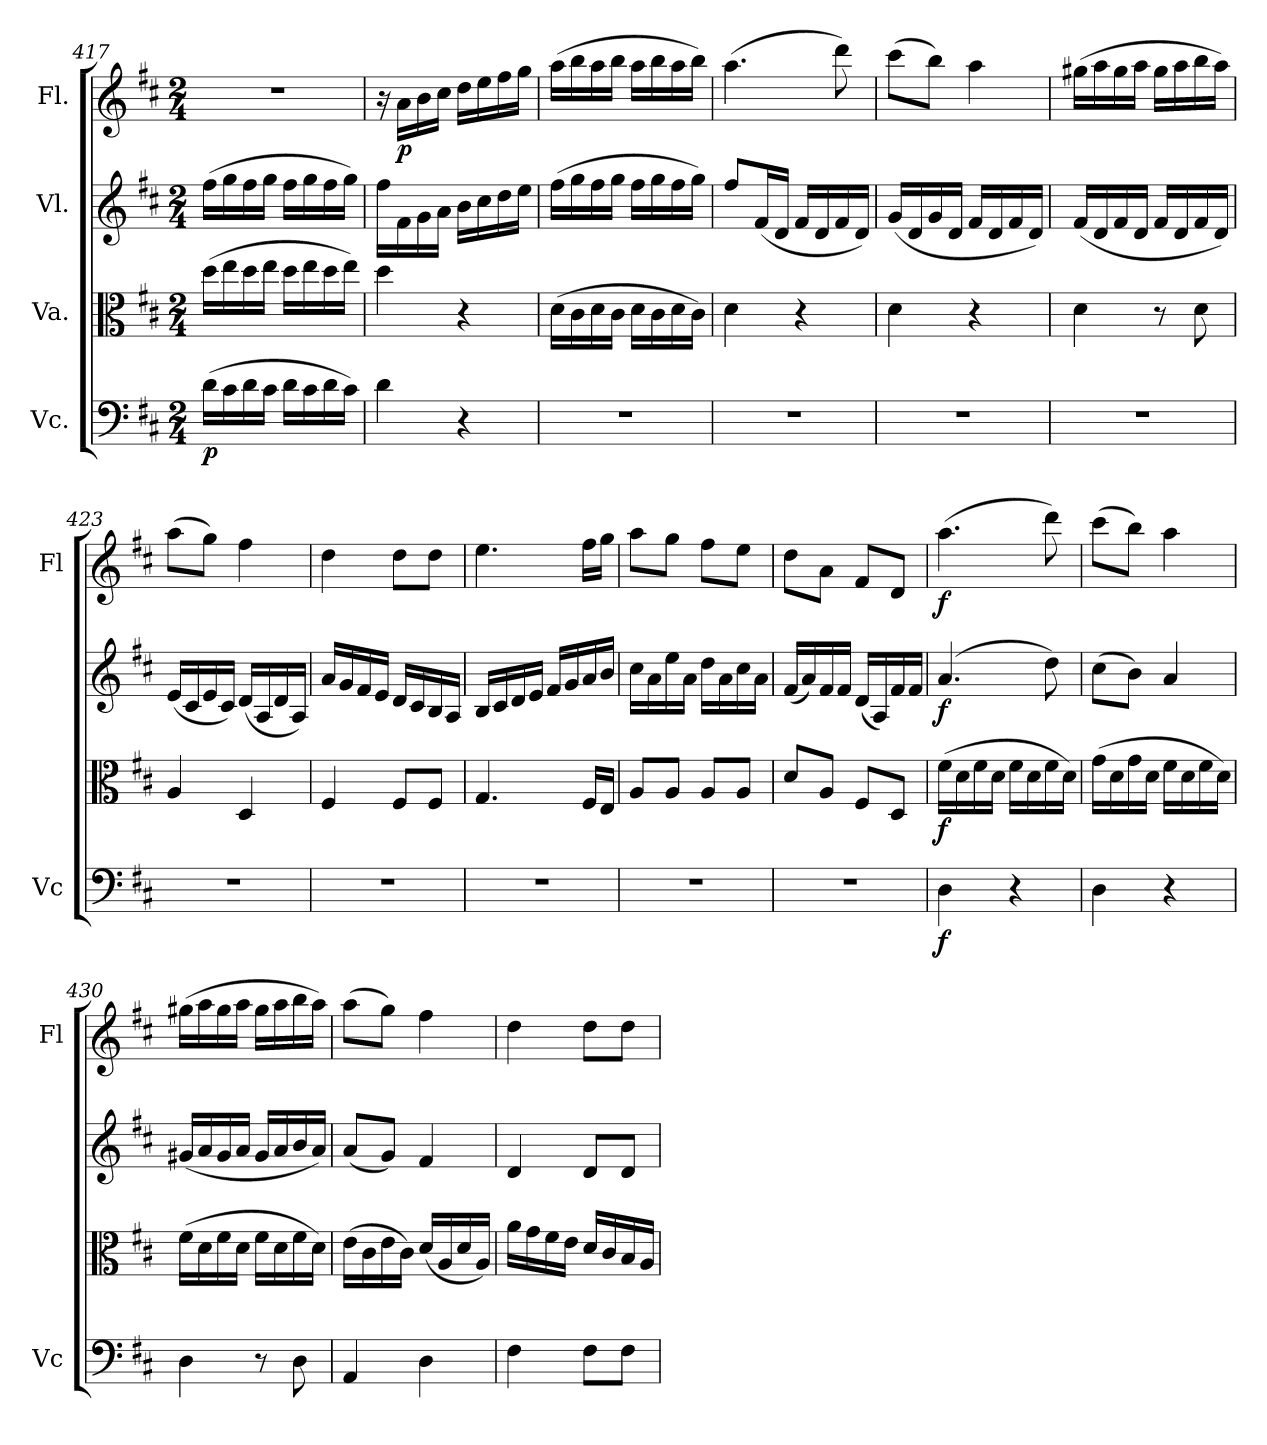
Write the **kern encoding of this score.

**kern	**dynam	**kern	**dynam	**kern	**dynam	**kern	**dynam
*part4	*part4	*part3	*part3	*part2	*part2	*part1	*part1
*staff4	*staff4	*staff3	*staff3	*staff2	*staff2	*staff1	*staff1
*I"Vc.	*	*I"Va.	*	*I"Vl.	*	*I"Fl.	*
*I'Vc	*	*	*	*	*	*I'Fl	*
!!LO:LB:g=z
*clefF4	*	*clefC3	*	*clefG2	*	*clefG2	*
*k[f#c#]	*	*k[f#c#]	*	*k[f#c#]	*	*k[f#c#]	*
*M2/4	*	*M2/4	*	*M2/4	*	*M2/4	*
=417	=417	=417	=417	=417	=417	=417	=417
!	!LO:DY:b	!	!	!	!	!	!
(>16d\LL	p	(>16dd\LL	.	(>16ff#\LL	.	2r	.
16c#\	.	16ee\	.	16gg\	.	.	.
16d\	.	16dd\	.	16ff#\	.	.	.
16c#\JJ	.	16ee\JJ	.	16gg\JJ	.	.	.
16d\LL	.	16dd\LL	.	16ff#\LL	.	.	.
16c#\	.	16ee\	.	16gg\	.	.	.
16d\	.	16dd\	.	16ff#\	.	.	.
16c#\JJ)	.	16ee\JJ)	.	16gg\JJ)	.	.	.
=418	=418	=418	=418	=418	=418	=418	=418
4d\	.	4dd\	.	16ff#\LL	.	16r	.
!	!	!	!	!	!	!	!LO:DY:b
.	.	.	.	16f#\	.	16a\LL	p
.	.	.	.	16g\	.	16b\	.
.	.	.	.	16a\JJ	.	16cc#\JJ	.
4r	.	4r	.	16b\LL	.	16dd\LL	.
.	.	.	.	16cc#\	.	16ee\	.
.	.	.	.	16dd\	.	16ff#\	.
.	.	.	.	16ee\JJ	.	16gg\JJ	.
=419	=419	=419	=419	=419	=419	=419	=419
2r	.	(>16d\LL	.	(>16ff#\LL	.	(>16aa\LL	.
.	.	16c#\	.	16gg\	.	16bb\	.
.	.	16d\	.	16ff#\	.	16aa\	.
.	.	16c#\JJ	.	16gg\JJ	.	16bb\JJ	.
.	.	16d\LL	.	16ff#\LL	.	16aa\LL	.
.	.	16c#\	.	16gg\	.	16bb\	.
.	.	16d\	.	16ff#\	.	16aa\	.
.	.	16c#\JJ)	.	16gg\JJ)	.	16bb\JJ)	.
=420	=420	=420	=420	=420	=420	=420	=420
2r	.	4d\	.	8ff#/L	.	(>4.aa\	.
.	.	.	.	(<16f#/L	.	.	.
.	.	.	.	16d/JJ	.	.	.
.	.	4r	.	16f#/LL	.	.	.
.	.	.	.	16d/	.	.	.
.	.	.	.	16f#/	.	8ddd\)	.
.	.	.	.	16d/JJ)	.	.	.
=421	=421	=421	=421	=421	=421	=421	=421
2r	.	4d\	.	(<16g/LL	.	(>8ccc#\L	.
.	.	.	.	16d/	.	.	.
.	.	.	.	16g/	.	8bb\J)	.
.	.	.	.	16d/JJ	.	.	.
.	.	4r	.	16f#/LL	.	4aa\	.
.	.	.	.	16d/	.	.	.
.	.	.	.	16f#/	.	.	.
.	.	.	.	16d/JJ)	.	.	.
=422	=422	=422	=422	=422	=422	=422	=422
2r	.	4d\	.	(<16f#/LL	.	(>16gg#X\LL	.
.	.	.	.	16d/	.	16aa\	.
.	.	.	.	16f#/	.	16gg#\	.
.	.	.	.	16d/JJ	.	16aa\JJ	.
.	.	8r	.	16f#/LL	.	16gg#\LL	.
.	.	.	.	16d/	.	16aa\	.
.	.	8d\	.	16f#/	.	16bb\	.
.	.	.	.	16d/JJ)	.	16aa\JJ)	.
!!LO:LB:g=z
=423	=423	=423	=423	=423	=423	=423	=423
2r	.	4A/	.	(<16e/LL	.	(>8aa\L	.
.	.	.	.	16c#/	.	.	.
.	.	.	.	16e/	.	8gg\J)	.
.	.	.	.	16c#/JJ)	.	.	.
.	.	4D/	.	(<16d/LL	.	4ff#\	.
.	.	.	.	16A/	.	.	.
.	.	.	.	16d/	.	.	.
.	.	.	.	16A/JJ)	.	.	.
=424	=424	=424	=424	=424	=424	=424	=424
2r	.	4F#/	.	16a/LL	.	4dd\	.
.	.	.	.	16g/	.	.	.
.	.	.	.	16f#/	.	.	.
.	.	.	.	16e/JJ	.	.	.
.	.	8F#/L	.	16d/LL	.	8dd\L	.
.	.	.	.	16c#/	.	.	.
.	.	8F#/J	.	16B/	.	8dd\J	.
.	.	.	.	16A/JJ	.	.	.
=425	=425	=425	=425	=425	=425	=425	=425
2r	.	4.G/	.	16B/LL	.	4.ee\	.
.	.	.	.	16c#/	.	.	.
.	.	.	.	16d/	.	.	.
.	.	.	.	16e/JJ	.	.	.
.	.	.	.	16f#/LL	.	.	.
.	.	.	.	16g/	.	.	.
.	.	16F#/LL	.	16a/	.	16ff#\LL	.
.	.	16E/JJ	.	16b/JJ	.	16gg\JJ	.
=426	=426	=426	=426	=426	=426	=426	=426
2r	.	8A/L	.	16cc#\LL	.	8aa\L	.
.	.	.	.	16a\	.	.	.
.	.	8A/J	.	16ee\	.	8gg\J	.
.	.	.	.	16a\JJ	.	.	.
.	.	8A/L	.	16dd\LL	.	8ff#\L	.
.	.	.	.	16a\	.	.	.
.	.	8A/J	.	16cc#\	.	8ee\J	.
.	.	.	.	16a\JJ	.	.	.
=427	=427	=427	=427	=427	=427	=427	=427
2r	.	8d/L	.	(<16f#/LL	.	8dd\L	.
.	.	.	.	16a/)	.	.	.
.	.	8A/J	.	16f#/	.	8a\J	.
.	.	.	.	16f#/JJ	.	.	.
.	.	8F#/L	.	(<16d/LL	.	8f#/L	.
.	.	.	.	16A/)	.	.	.
.	.	8D/J	.	16f#/	.	8d/J	.
.	.	.	.	16f#/JJ	.	.	.
=428	=428	=428	=428	=428	=428	=428	=428
!	!LO:DY:b	!	!LO:DY:b	!	!LO:DY:b	!	!LO:DY:b
4D\	f	(>16f#\LL	f	(>4.a/	f	(>4.aa\	f
.	.	16d\	.	.	.	.	.
.	.	16f#\	.	.	.	.	.
.	.	16d\JJ	.	.	.	.	.
4r	.	16f#\LL	.	.	.	.	.
.	.	16d\	.	.	.	.	.
.	.	16f#\	.	8dd\)	.	8ddd\)	.
.	.	16d\JJ)	.	.	.	.	.
!!LO:LB:g=z
=429	=429	=429	=429	=429	=429	=429	=429
4D\	.	(>16g\LL	.	(>8cc#\L	.	(>8ccc#\L	.
.	.	16d\	.	.	.	.	.
.	.	16g\	.	8b\J)	.	8bb\J)	.
.	.	16d\JJ	.	.	.	.	.
4r	.	16f#\LL	.	4a/	.	4aa\	.
.	.	16d\	.	.	.	.	.
.	.	16f#\	.	.	.	.	.
.	.	16d\JJ)	.	.	.	.	.
=430	=430	=430	=430	=430	=430	=430	=430
4D\	.	(>16f#\LL	.	(<16g#X/LL	.	(>16gg#X\LL	.
.	.	16d\	.	16a/	.	16aa\	.
.	.	16f#\	.	16g#/	.	16gg#\	.
.	.	16d\JJ	.	16a/JJ	.	16aa\JJ	.
8r	.	16f#\LL	.	16g#/LL	.	16gg#\LL	.
.	.	16d\	.	16a/	.	16aa\	.
8D\	.	16f#\	.	16b/	.	16bb\	.
.	.	16d\JJ)	.	16a/JJ)	.	16aa\JJ)	.
=431	=431	=431	=431	=431	=431	=431	=431
4AA/	.	(>16e\LL	.	(<8a/L	.	(>8aa\L	.
.	.	16c#\	.	.	.	.	.
.	.	16e\	.	8g/J)	.	8gg\J)	.
.	.	16c#\JJ)	.	.	.	.	.
4D\	.	(<16d/LL	.	4f#/	.	4ff#\	.
.	.	16A/	.	.	.	.	.
.	.	16d/	.	.	.	.	.
.	.	16A/JJ)	.	.	.	.	.
=432	=432	=432	=432	=432	=432	=432	=432
4F#\	.	16a\LL	.	4d/	.	4dd\	.
.	.	16g\	.	.	.	.	.
.	.	16f#\	.	.	.	.	.
.	.	16e\JJ	.	.	.	.	.
8F#\L	.	16d/LL	.	8d/L	.	8dd\L	.
.	.	16c#/	.	.	.	.	.
8F#\J	.	16B/	.	8d/J	.	8dd\J	.
.	.	16A/JJ	.	.	.	.	.
=	=	=	=	=	=	=	=
*-	*-	*-	*-	*-	*-	*-	*-
